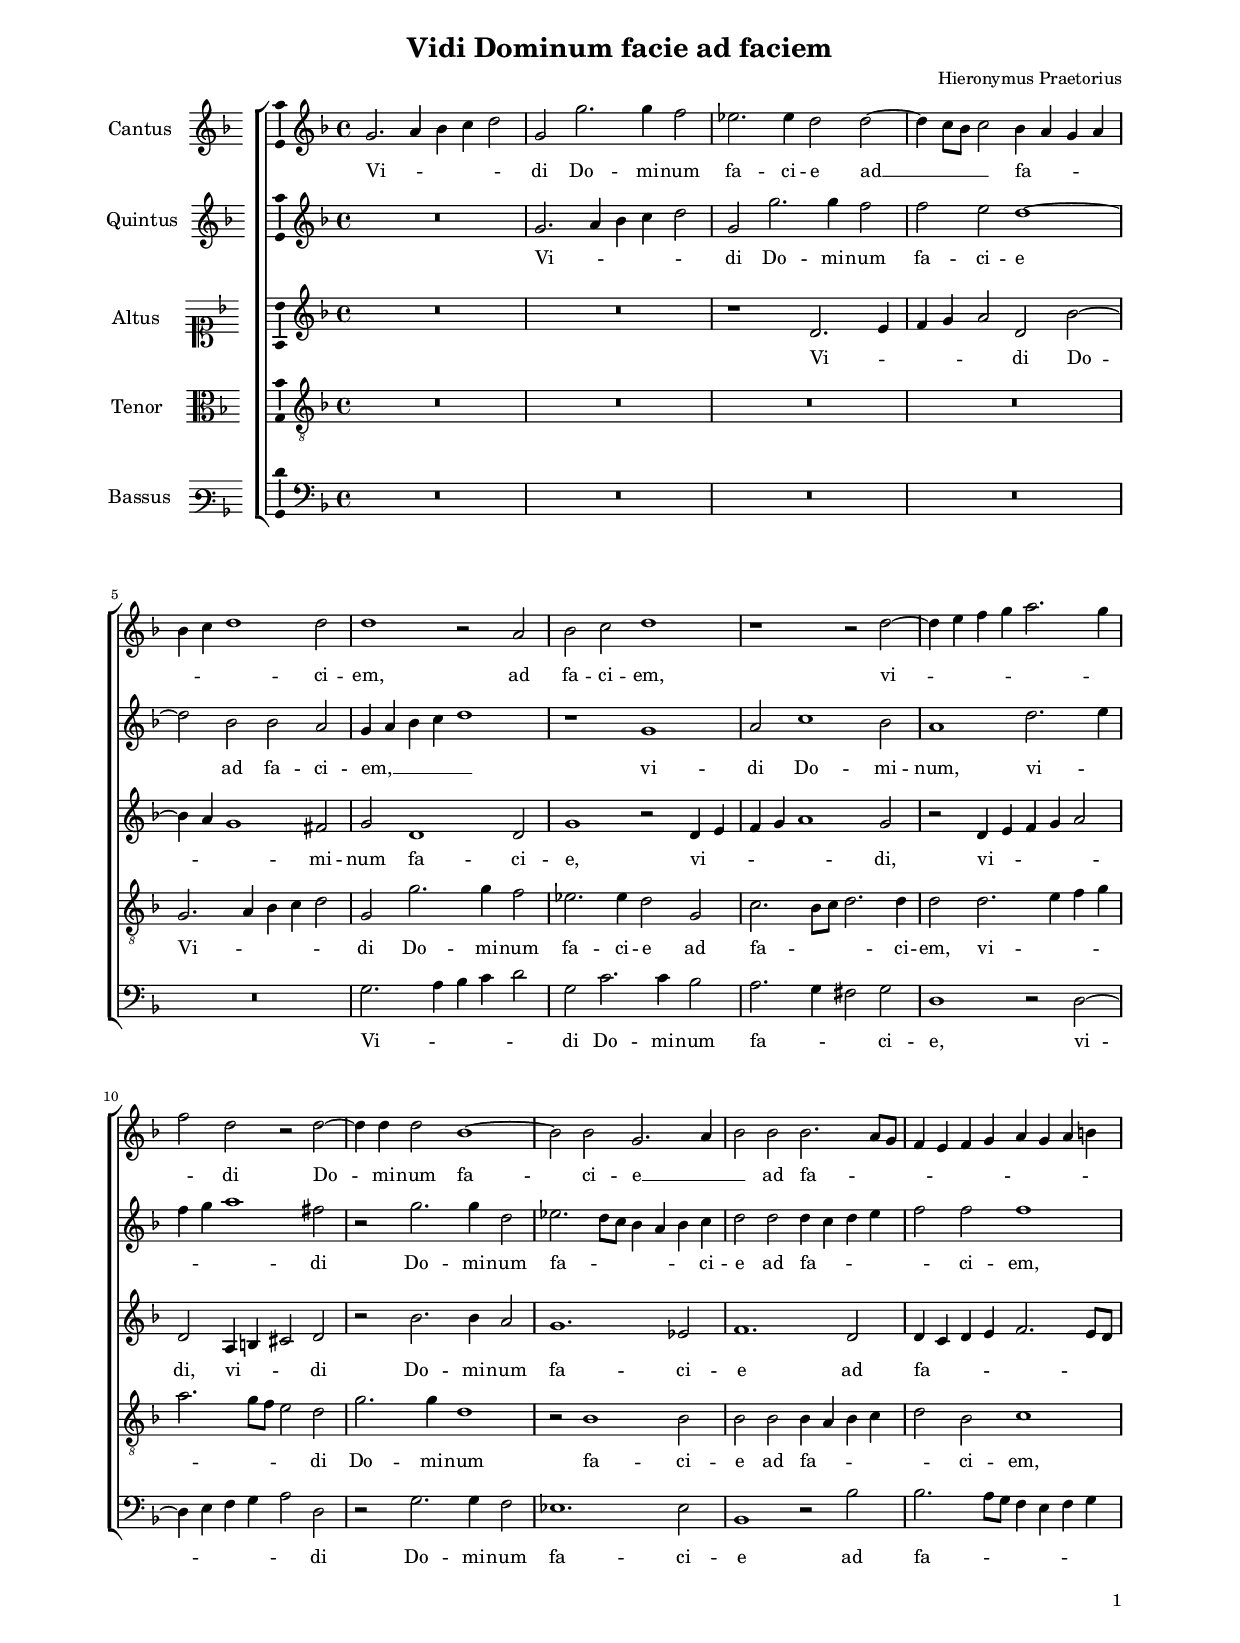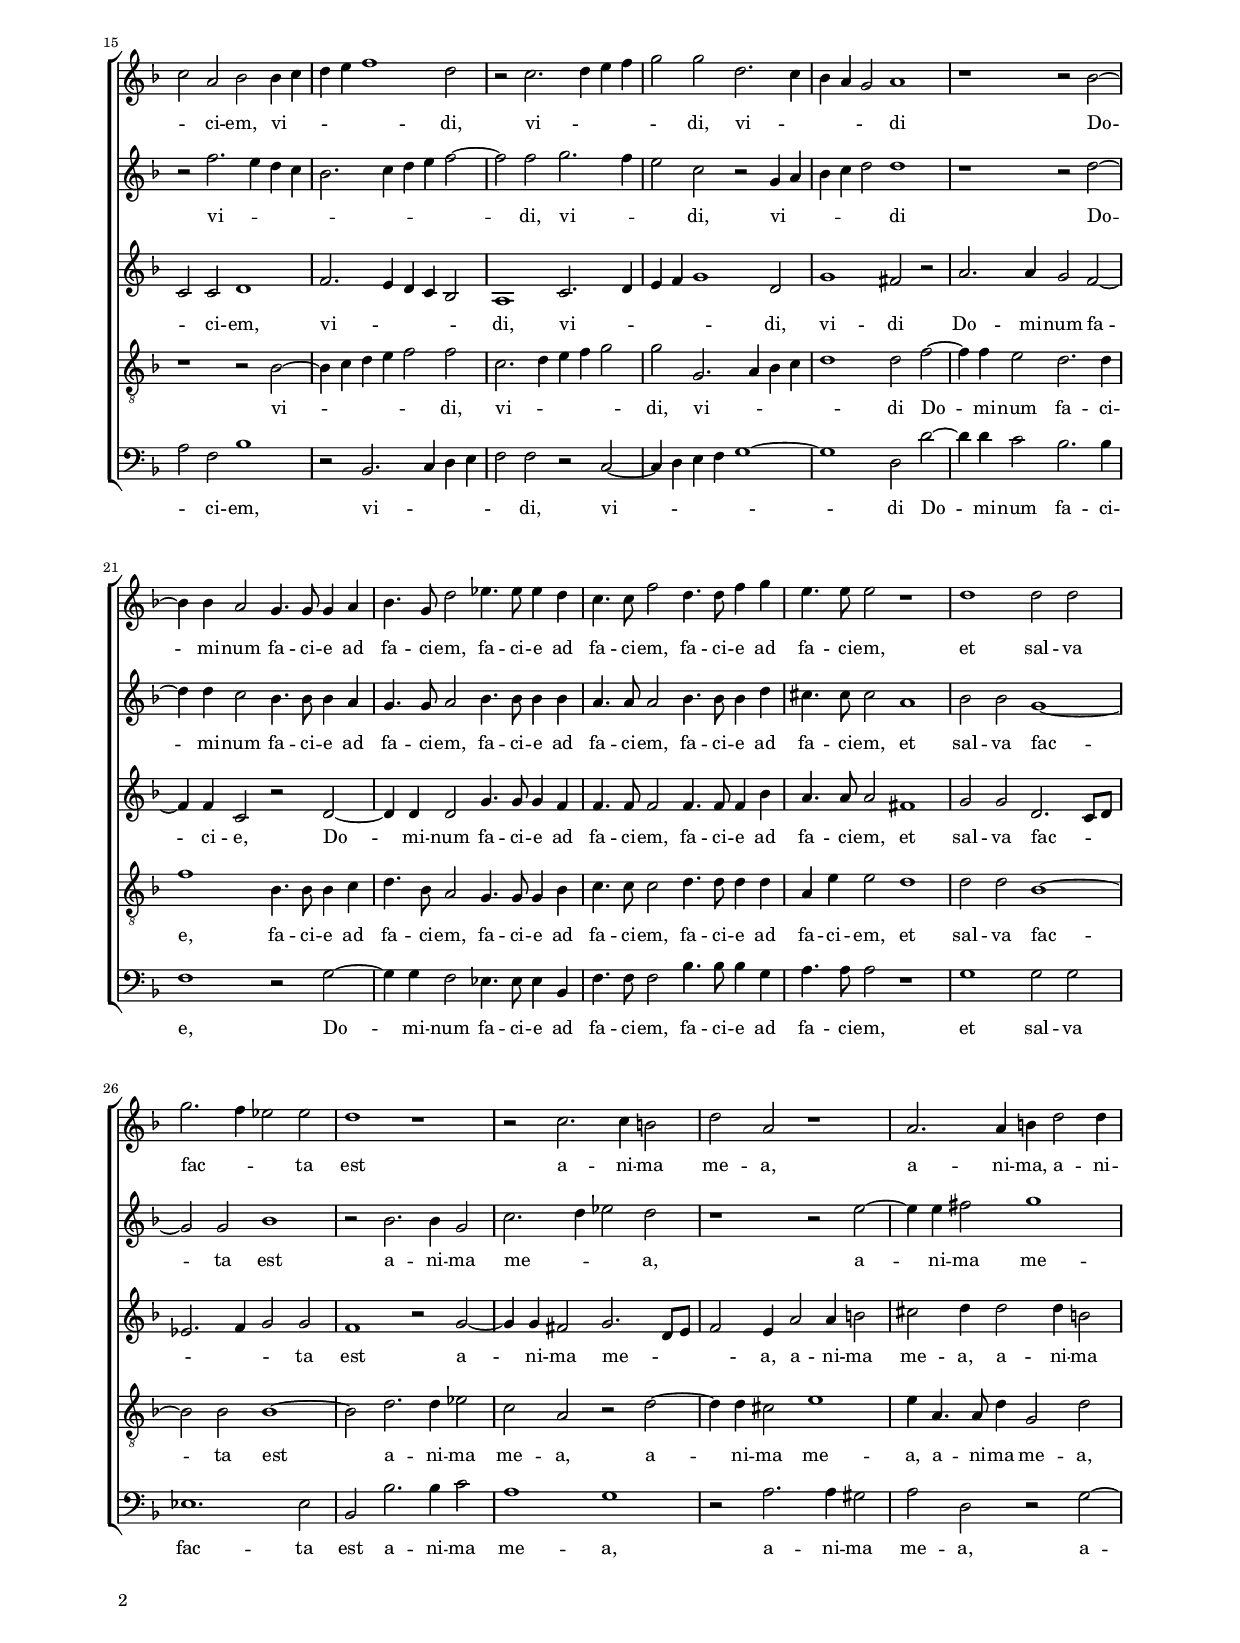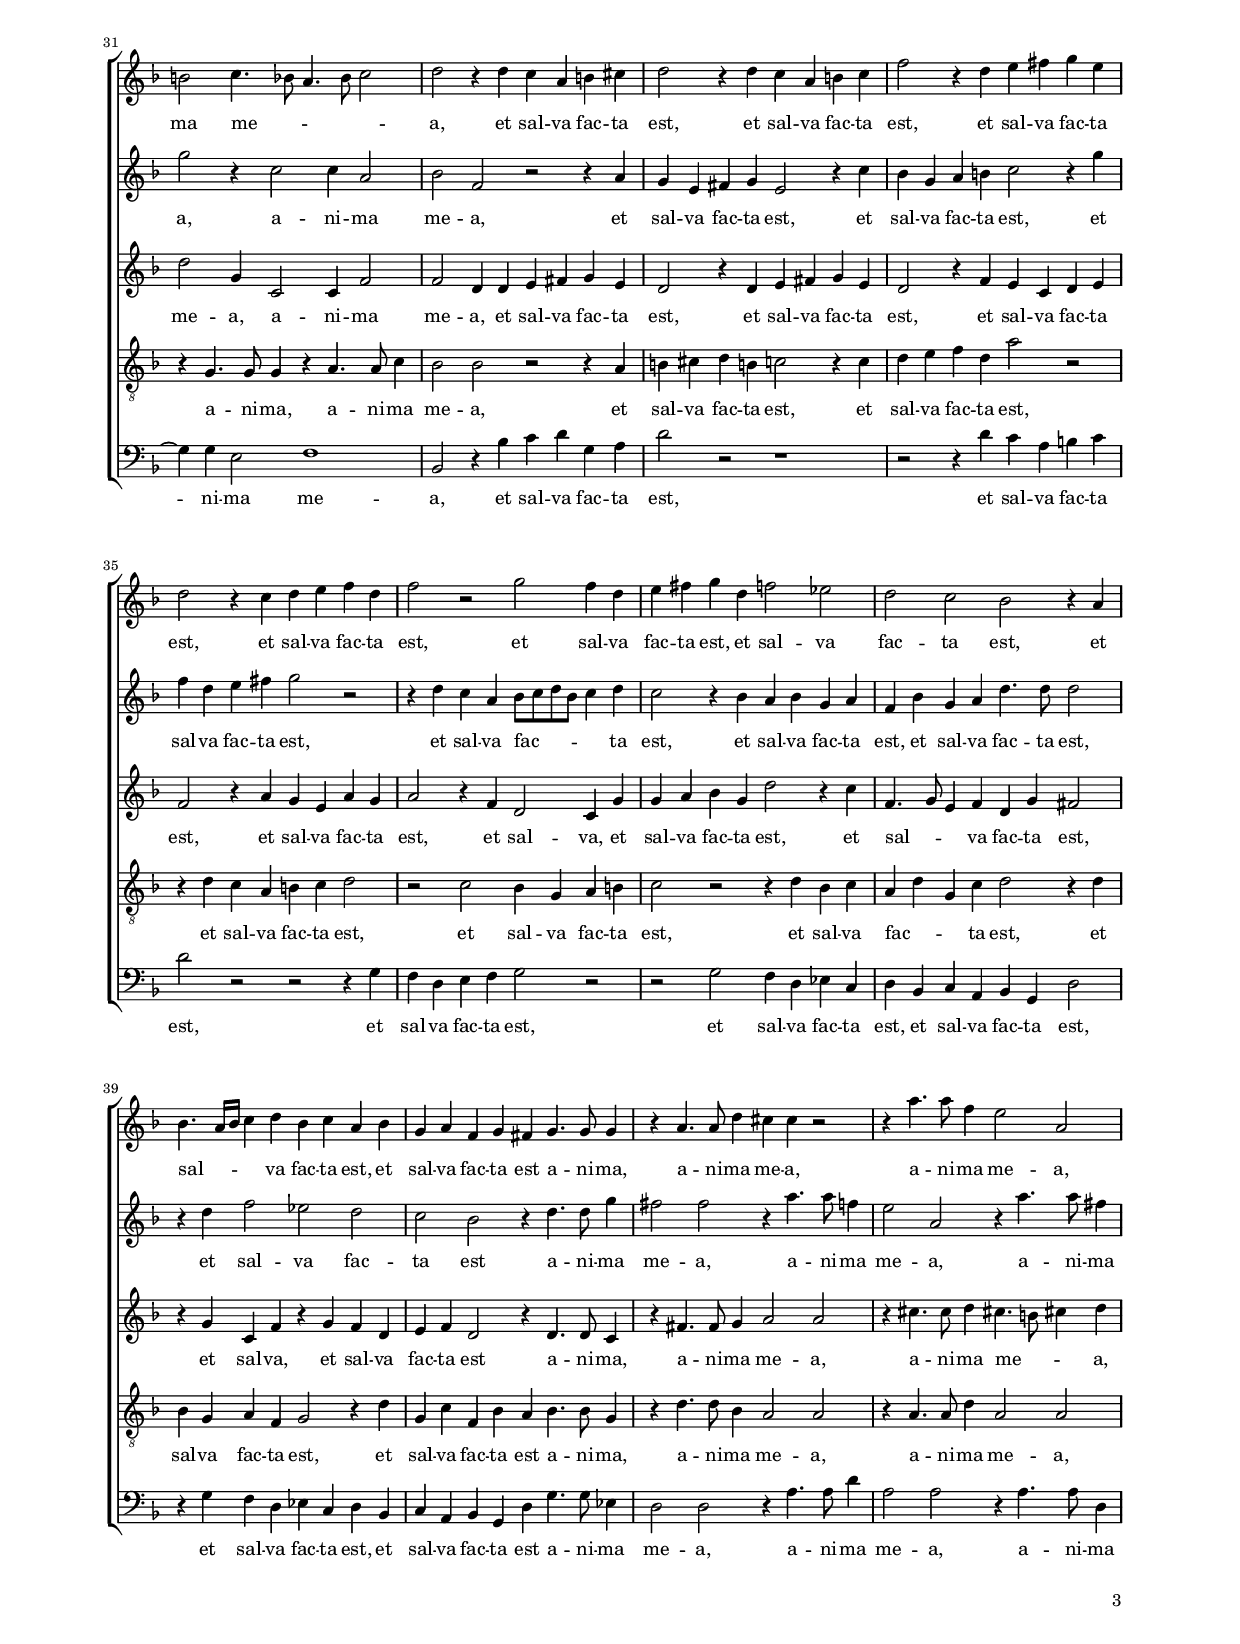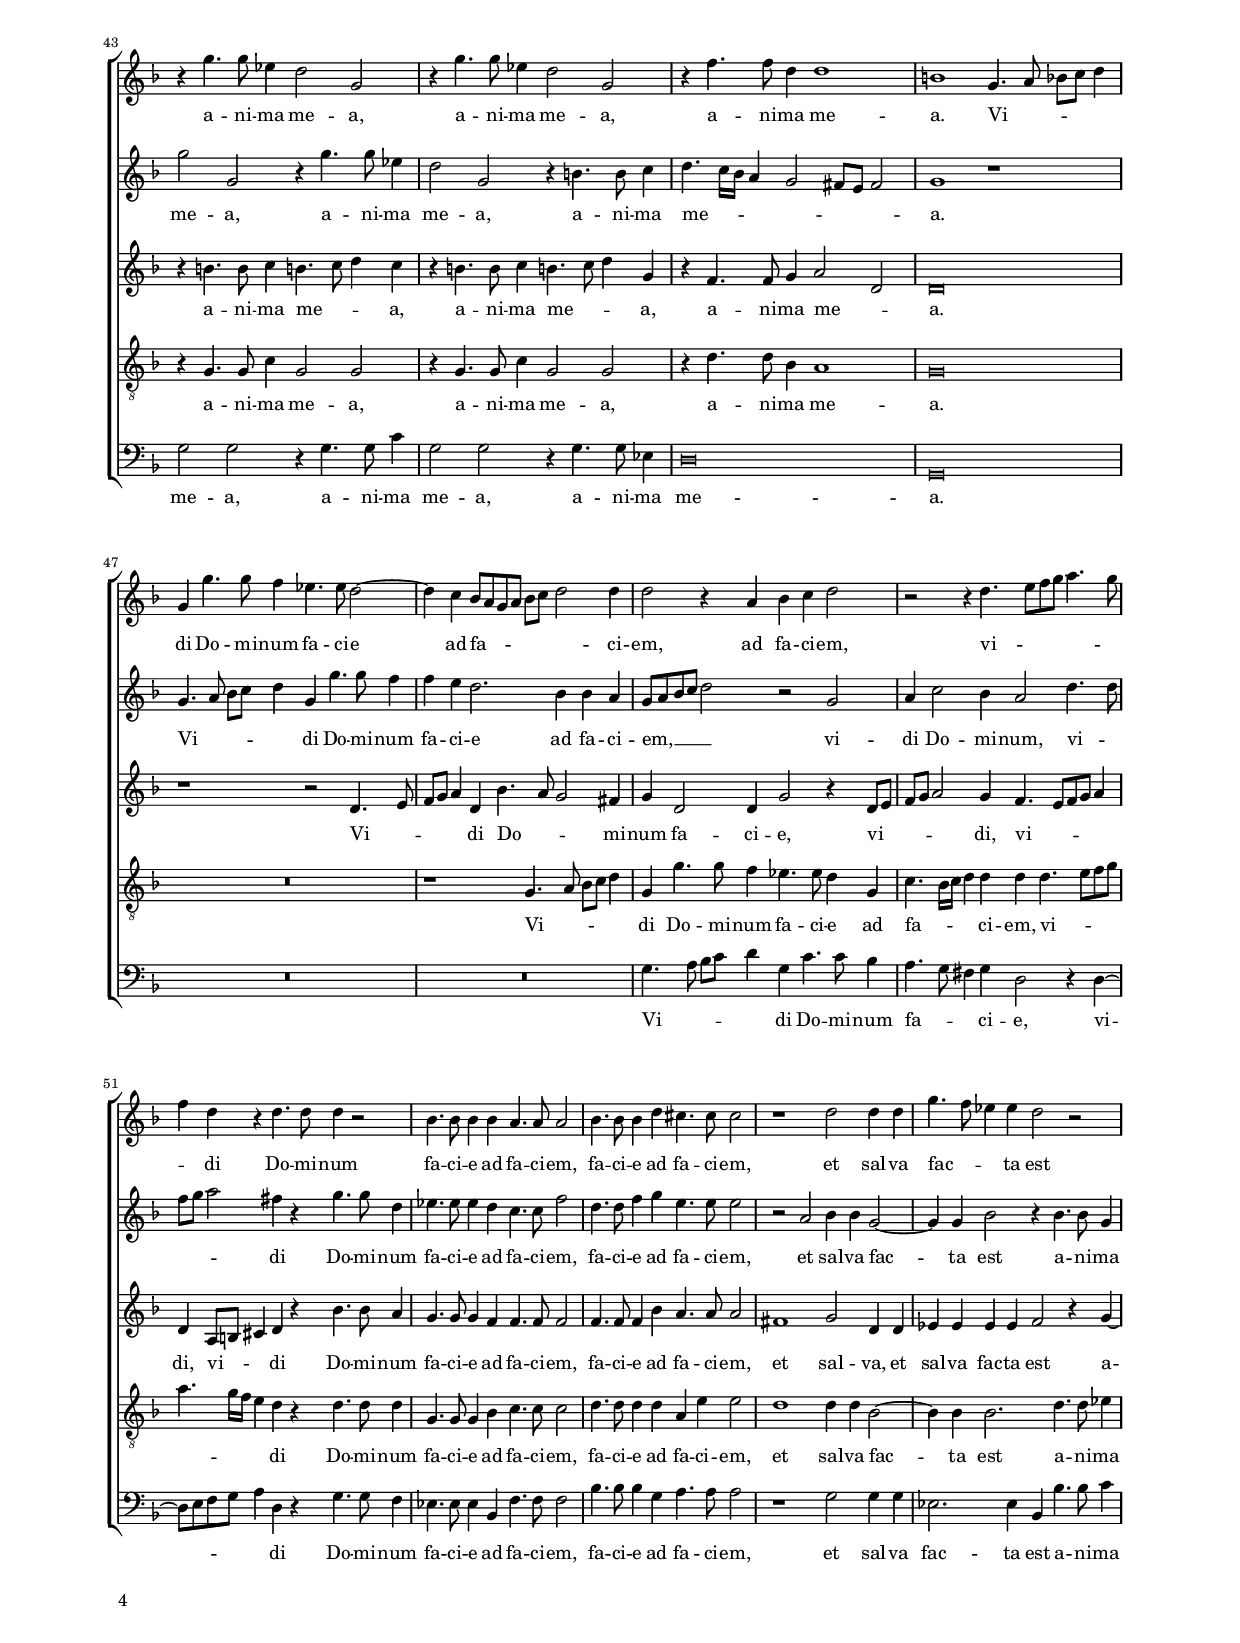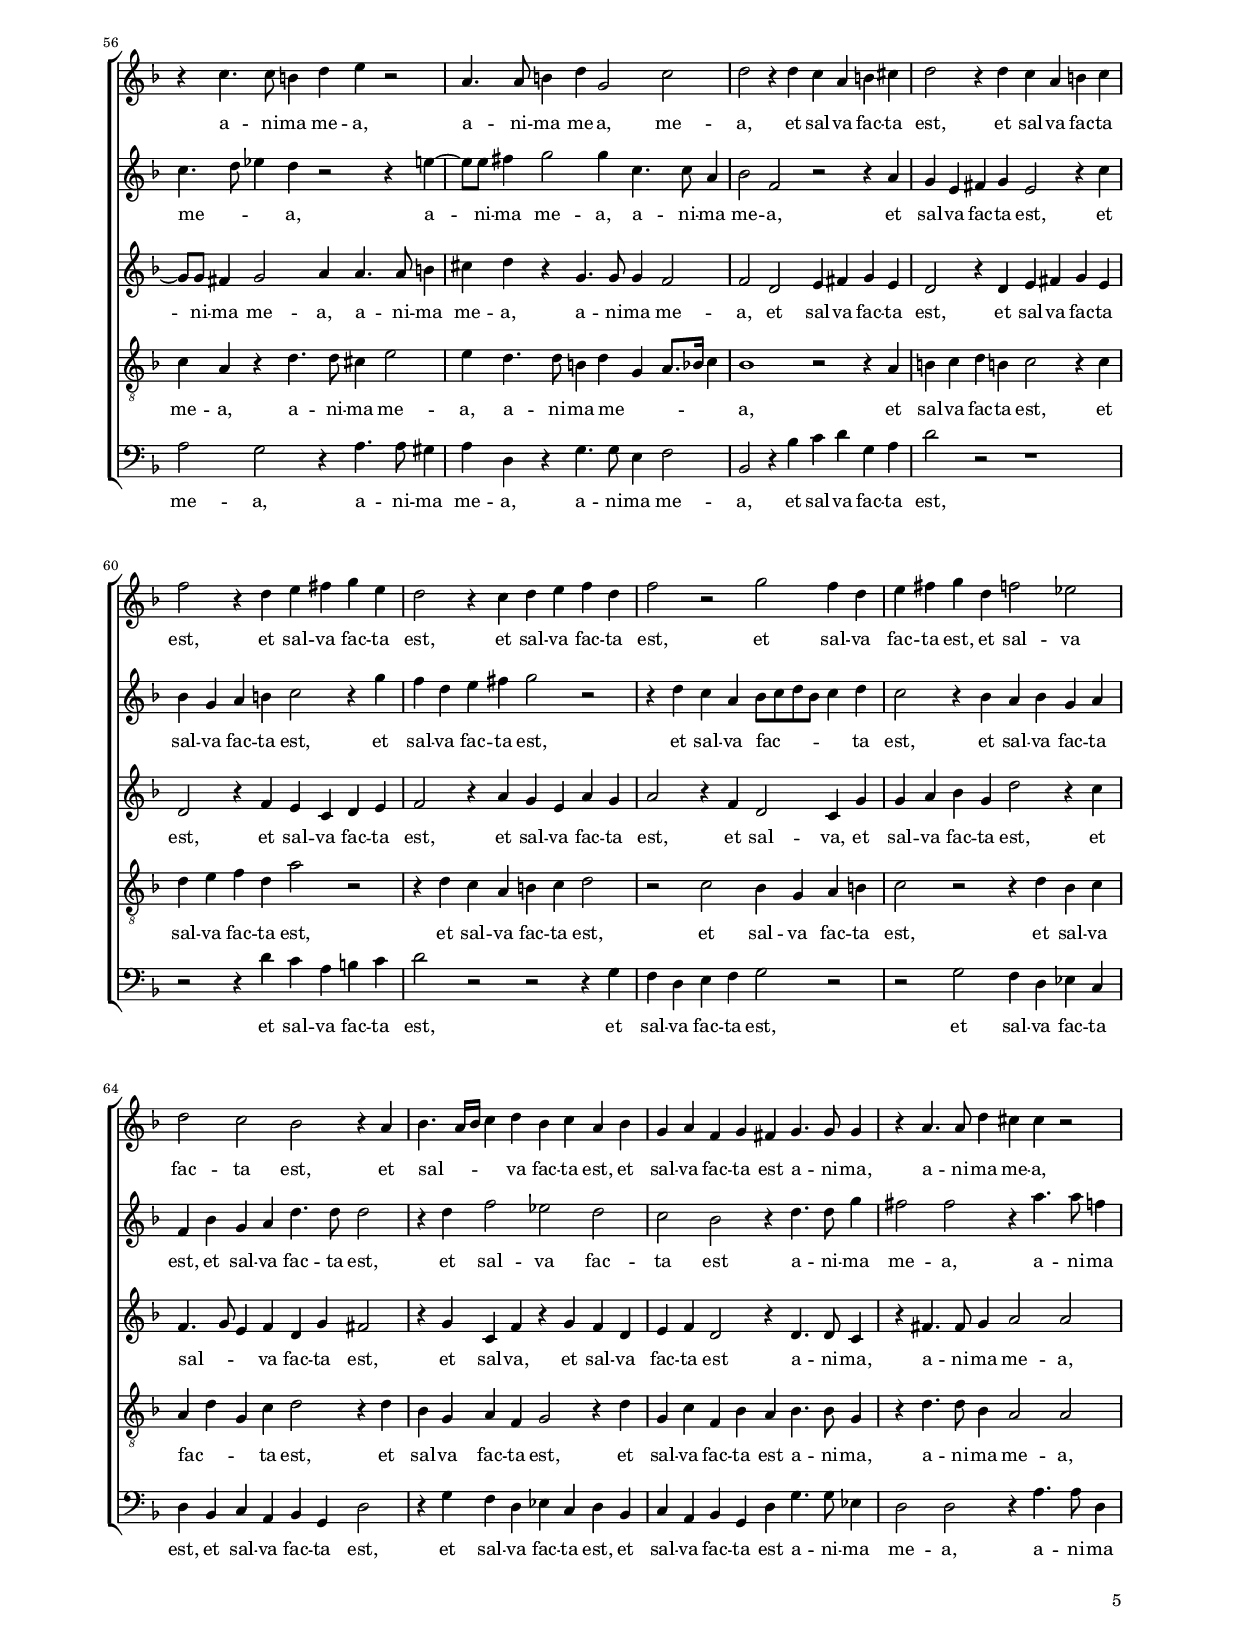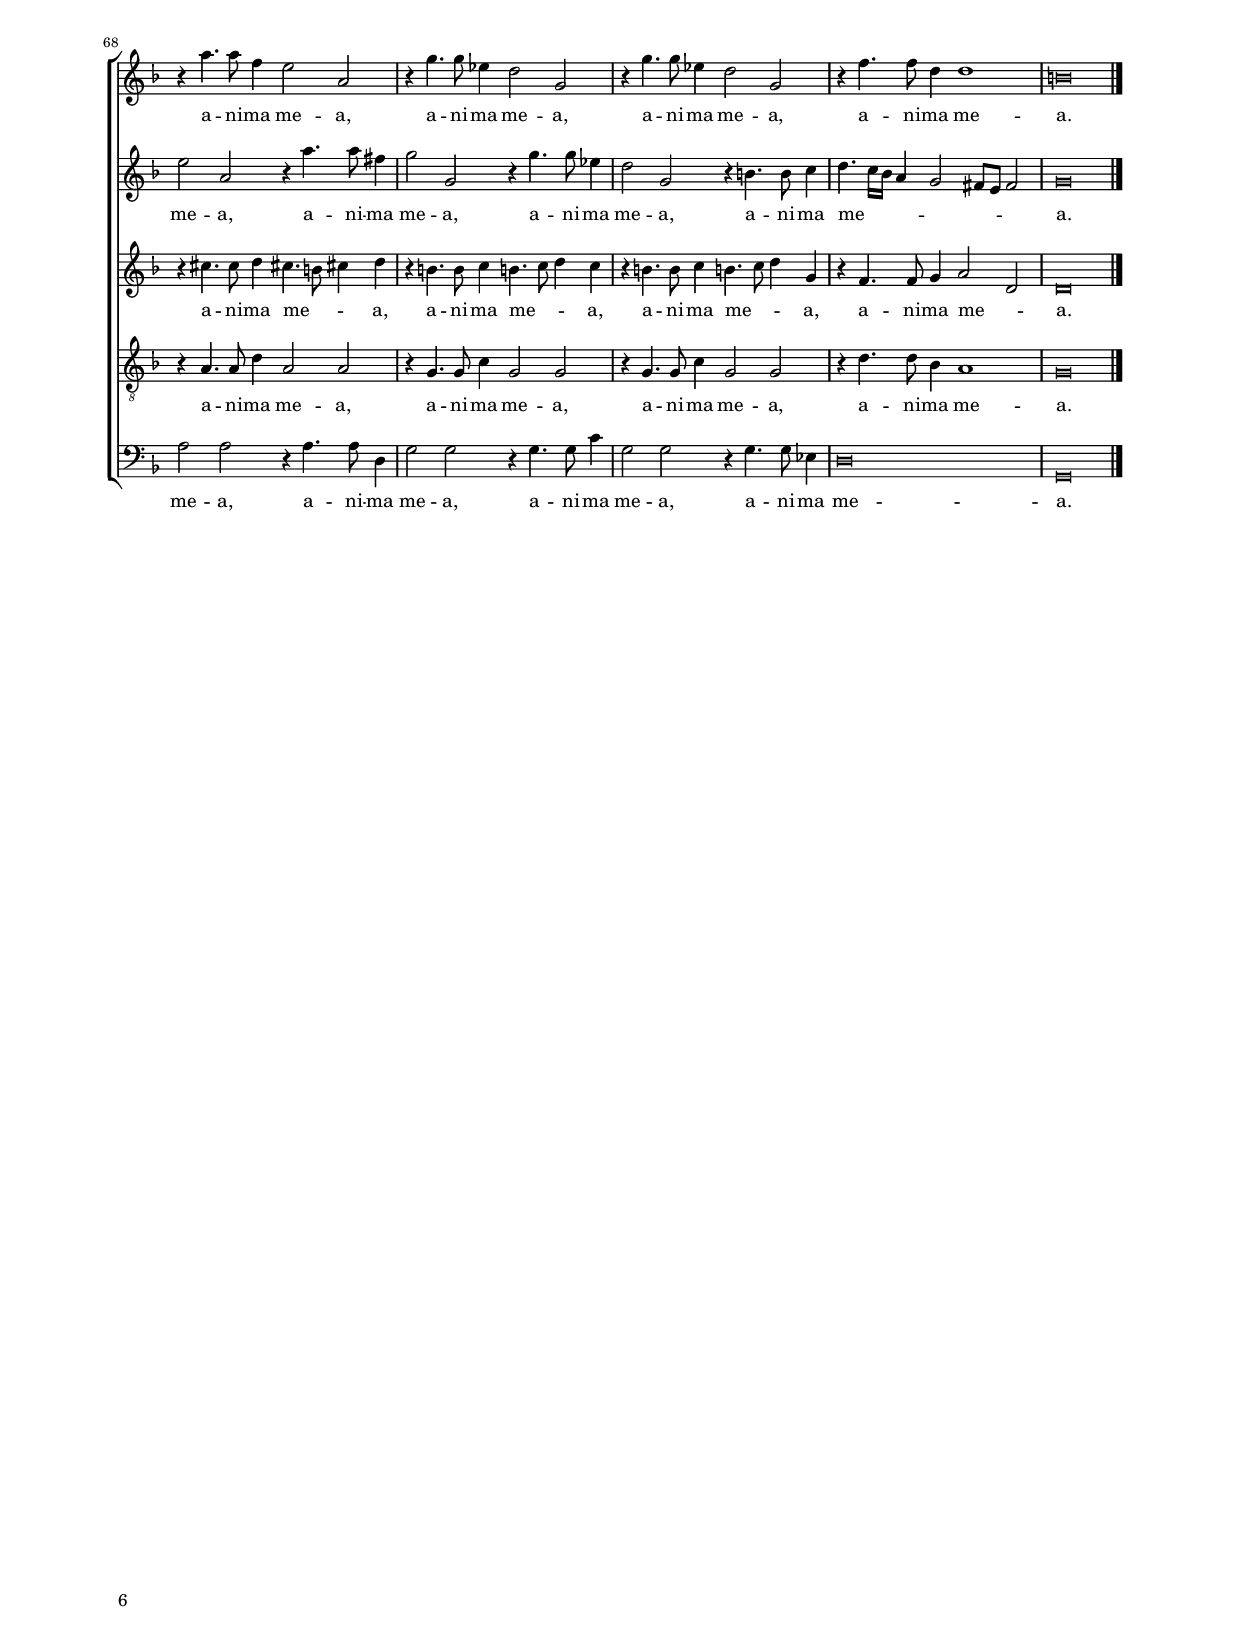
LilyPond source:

\header
{
  title="Vidi Dominum facie ad faciem"
  composer="Hieronymus Praetorius"
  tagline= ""
}

\version "2.24.2"
\language deutsch
#(set-global-staff-size 15)
% #(set-default-paper-size "letter")
#(ly:set-option 'point-and-click #f)


\paper
	{
	top-margin = 1.8 \cm
	bottom-margin = 1.2 \cm
	left-margin = 2 \cm
	right-margin = 2 \cm
	ragged-bottom = ##f
	ragged-last-bottom = ##t
	print-page-number = ##f
	system-system-spacing = #'((basic-distance . 17) (minimum-distance . 14) (padding . 7) (strechability . 150))
	oddFooterMarkup=\markup   \fill-line { "" \fromproperty #'page:page-number-string }
	evenFooterMarkup=\markup  \fill-line { \fromproperty #'page:page-number-string "" }
	last-bottom-spacing = #'((basic-distance . 12) (minimum-distance . 7) (padding . 4))
%	page-count = 4
%	min-systems-per-page = 3
	markup-system-spacing.basic-distance = #12
%	print-all-headers = ##t
	}

	
global = {
	\key f \major
	\override Score.SpacingSpanner.common-shortest-duration = #(ly:make-moment 3 16)
	\time 4/4 \set Score.measureLength = #(ly:make-moment 2/1)
	\set Score.tempoHideNote = ##t
	\tempo 2 = 85
	\skip 1*2*72 \bar "|."
	}

	ficta = { \once \set suggestAccidentals = ##t }

	forget = #(define-music-function (music) (ly:music?) #{
		\accidentalStyle forget
		$music
		\accidentalStyle default
		#})

   

incipitcantus = \markup { \score {
	{
	\set Staff.instrumentName = \markup { \fontsize #1 "Cantus" }
	\key f \major
	\clef violin
	s4 \bar ""
	}
	\layout  {
	raggedright = ##t
	indent = 1.6 \cm
	line-width = 2.5\cm
	\context { \Staff \remove Time_signature_engraver }
	\override Staff.Clef.Y-extent = #'(0 . 0)
	}} \hspace #1 }
	  
	  
incipitquintus = \markup { \score {
	{
	\set Staff.instrumentName = \markup { \fontsize #1 "Quintus" }
	\key f \major
	\clef violin
	s4 \bar ""
	}
	\layout  {
	raggedright = ##t
	indent = 1.6 \cm
	line-width = 2.5\cm
	\context { \Staff \remove Time_signature_engraver }
	\override Staff.Clef.Y-extent = #'(0 . 0)
	}} \hspace #1 }

	  
incipitaltus = \markup { \score {
	{
	\set Staff.instrumentName = \markup { \fontsize #1 "Altus" }
	\key f \major
	\clef soprano
	s4 \bar ""
	}
	\layout  {
	raggedright = ##t
	indent = 1.6 \cm
	line-width = 2.5\cm
	\context { \Staff \remove Time_signature_engraver }
	\override Staff.Clef.Y-extent = #'(0 . 0)
	}} \hspace #1 }


incipittenor = \markup { \score {
	{
	\set Staff.instrumentName = \markup { \fontsize #1 "Tenor" }
	\key f \major
	\clef alto
	s4 \bar ""
	}
	\layout  {
	raggedright = ##t
	indent = 1.6 \cm
	line-width = 2.5\cm
	\context { \Staff \remove Time_signature_engraver }
	\override Staff.Clef.Y-extent = #'(0 . 0)
	}} \hspace #1 }
	  
	  
incipitbassus = \markup { \score {
	{
	\set Staff.instrumentName = \markup { \fontsize #1 "Bassus" }
	\key f \major
	\clef varbaritone
	s4 \bar ""
	}
	\layout  {
	raggedright = ##t
	indent = 1.6 \cm
	line-width = 2.5\cm
	\context { \Staff \remove Time_signature_engraver }
	\override Staff.Clef.Y-extent = #'(0 . 0)
	}} \hspace #1 }


cantus =  \relative c''
	{
	g2. a4 b4 c d2
	g,2 g'2. g4 f2
	es2. es4 d2 d~
	d4 c8 b c2 b4 a g a
%5
	b4 c d1 d2 |
	d1 r2 a
	b2 c d1
	r1 r2 d~
	d4 e f g a2. g4
%10
	f2 d r d~ | 
	d4 d d2 b1~
	b2 b g2. a4
	b2 b b2. a8 g
	f4 e f g a g a h
%15
	c2 a b b4 c |
	d4 e f1 d2
	r2 c2. d4 e f
	g2 g d2. c4
	b4 a g2 a1
%20
	r1 r2 b~ |
	b4 b a2 g4. g8 g4 a
	b4. g8 d'2 es4. es8 es4 d
	c4. c8 f2 d4. d8 f4 g
	e4. e8 e2 r1
%25
	d1 d2 d | \break
	g2. f4 es2 es
	d1 r
	r2 c2. c4 h2
	d2 a r1
%30
	a2. a4 h4 d2 d4 | 
	h2 c4. b8 a4. b8 c2
	d2 r4 d c4 a h cis
	d2 r4 d c4 a h c
	f2 r4 d e4 fis g e
%35
	d2 r4 c d4 e f d |
	f2 r g f4 d
	e4 fis g d f2 es
	d2 c b r4 a
	b4. a16 b c4 d b4 c a b
%40
	g4 a f g fis4 g4. g8 g4 |
	r4 a4. a8 d4 cis4 cis r2
	r4 a'4. a8 f4 e2 a, 
	r4 g'4. g8 es4 d2 g,
	r4 g'4. g8 es4 d2 g,
%45
	r4 f'4. f8 d4 d1 |
	h1 g4. a8 b[ c] d4
	g,4 g'4. g8 f4 es4. es8 d2~
	d4 c b8 a g a b8 c d2 d4
	d2 r4 a b4 c d2
%50
	r2 r4 d4. e8 f g a4. g8 |
	f4 d r d4. d8 d4 r2
	b4. b8 b4 b a4. a8 a2
	b4. b8 b4 d cis4. cis8 cis2
	r1 d2 d4 d
%55
	g4. f8 es4 es d2 r |
	r4 c4. c8 h4 d4 e r2
	a,4. a8 h4 d g,2 c
	d2 r4 d c4 a h cis
	d2 r4 d c a h c
%60
	f2 r4 d e4 fis g e |
	d2 r4 c d4 e f d
	f2 r g2 f4 d
	e4 fis g d f2 es
	d2 c b r4 a
%65
	b4. a16 b c4 d b4 c a b |
	g4 a f g fis4 g4. g8 g4
	r4 a4. a8 d4 cis4 cis r2
	r4 a'4. a8 f4 e2 a,
	r4 g'4. g8 es4 d2 g,
%70
	r4 g'4. g8 es4 d2 g, |
	r4 f'4. f8 d4 d1
	h\breve |
	}


quintus =  \relative c''
	{
	R\breve
	g2. a4 b c d2
	g,2 g'2. g4 f2
	f2 e d1~
%5
	d2 b b a |
	g4 a b c d1
	r1 g,
	a2 c1 b2
	a1 d2. e4
%10
	f4 g a1 fis2 |
	r2 g2. g4 d2
	es2. d8 c b4 a b c
	d2 d d4 c d e
	f2 f f1
%15
	r2 f2. e4 d c |
	b2. c4 d e f2~
	f2 f g2. f4
	e2 c r2 g4 a
	b4 c d2 d1
%20
	r1 r2 d~ |
	d4 d c2 b4. b8 b4 a
	g4. g8 a2 b4. b8 b4 b
	a4. a8 a2 b4. b8 b4 d
	cis4. cis8 cis2 a1
%25
	b2 b g1~ |
	g2 g b1
	r2 b2. b4 g2
	c2. d4 es2 d
	r1 r2 e~
%30
	e4 e fis2 g1 |
	g2 r4 c,2 c4 a2
	b2 f r2 r4 a
	g4 e fis g e2 r4 c'
	b4 g a h c2 r4 g'
%35
	f4 d e fis g2 r |
	r4 d c a b8 c d b c4 d
	c2 r4 b a4 b g a
	f4 b g a d4. d8 d2
	r4 d f2 es d
%40
	c2 b r4 d4. d8 g4 |
	fis2 fis r4 a4. a8 f4
	e2 a, r4 a'4. a8 fis4
	g2 g, r4 g'4. g8 es4
	d2 g, r4 h4. h8 c4
%45
	d4. c16 b a4 g2 fis8 e fis2 |
	g1 r
	g4. a8 b c d4 g,4 g'4. g8 f4
	f4 e d2. b4 b a
	g8 a b c d2 r g,
%50
	a4 c2 b4 a2 d4. d8 |
	f8 g a2 fis4 r4 g4. g8 d4
	es4. es8 es4 d c4. c8 f2
	d4. d8 f4 g e4. e8 e2
	r2 a, b4 b g2~
%55
	g4 g b2 r4 b4. b8 g4 |
	c4. d8 es4 d r2 r4 e~	
	e8 e fis4 g2 g4 c,4. c8 a4
	b2 f r r4 a
	g4 e fis g e2 r4 c'
%60
	b4 g a h c2 r4 g' |
	f4 d e fis g2 r
	r4 d c a b8 c d b c4 d
	c2 r4 b a4 b g a
	f4 b g a d4. d8 d2
%65
	r4 d f2 es d |
	c2 b r4 d4. d8 g4
	fis2 fis r4 a4. a8 f4
	e2 a, r4 a'4. a8 fis4
	g2 g, r4 g'4. g8 es4
%70
	d2 g, r4 h4. h8 c4 |
	d4. c16 b a4 g2 fis8 e fis2
	g\breve |
	}


altus =  \relative c'
	{
	R\breve
	R\breve
	r1 d2. e4
	f4 g a2 d,2 b'2~
%5
	b4 a4 g1 fis2 |
	g2 d1 d2
	g1 r2 d4 e
	f4 g a1 g2
	r2 d4 e f4 g a2
%10
	d,2 a4 h cis2 d |
	r2 b'2. b4 a2
	g1. es2
	f1. d2
	d4 c d e f2. e8 d
%15
	c2 c d1 |
	f2. e4 d4 c b2
	a1 c2. d4
	e4 f g1 d2
	g1 fis2 r
%20
	a2. a4 g2 f~ |
	f4 f4 c2 r2 d~ 
	d4 d4 d2 g4. g8 g4 f 
	f4. f8 f2 f4. f8 f4 b
	a4. a8 a2 fis1
%25
	g2 g d2. c8 d |
	es2. f4 g2 g
	f1 r2 g~ 
	g4 g4 fis2 g2. d8 e
	f2 e4 a2 a4 h2
%30
	cis2 d4 d2 d4 h2 |
	d2 g,4 c,2 c4 f2 
	f2 d4 d e4 fis g e
	d2 r4 d e4 fis g e
	d2 r4 f e4 c d e
%35
	f2 r4 a g4 e a g |
	a2 r4 f d2 c4 g' 
	g4 a b g d'2 r4 c
	f,4. g8 e4 f d4 g fis2
	r4 g c, f r4 g f d
%40
	e4 f d2 r4 d4. d8 c4 |
	r4 fis4. fis8 g4 a2 a
	r4 cis4. cis8 d4 cis!4. h8 cis!4 d
	r4 h4. h8 c4 h!4. c8 d4 c 
	r4 h4. h8 c4 h!4. c8 d4 g,
%45
	r4 f4. f8 g4 a2 d, |
	d\breve
	r1 r2 d4. e8
	f8 g a4 d, b'4. a8 g2 fis4
	g4 d2 d4 g2 r4 d8 e
%50
	f8 g a2 g4 f4. e8 f g a4 |
	d,4 a8 h cis4 d r4 b'4. b8 a4
	g4. g8 g4 f f4. f8 f2
	f4. f8 f4 b a4. a8 a2
	fis1 g2 d4 d
%55
	es4 es es es f2 r4 g~ |
	g8 g8 fis4 g2 a4 a4. a8 h4 
	cis4 d r g,4. g8 g4 f2
	f2 d e4 fis g e 
	d2 r4 d e4 fis g e
%60
	d2 r4 f e4 c d e |
	f2 r4 a g4 e a g
	a2 r4 f d2 c4 g'
	g4 a b g d'2 r4 c
	f,4. g8 e4 f d4 g fis2
%65
	r4 g c, f r4 g f d |
	e4 f d2 r4 d4. d8 c4 
	r4 fis4. fis8 g4 a2 a
	r4 cis4. cis8 d4 cis!4. h8 cis!4 d
	r4 h4. h8 c4 h!4. c8 d4 c
%70
	r4 h4. h8 c4 h!4. c8 d4 g, |
	r4 f4. f8 g4 a2 d,
	d\breve |
	}


tenor  =  \relative c'
	{
	R\breve
	R\breve
	R\breve
	R\breve
%5
	g2. a4 b c d2 |
	g,2 g'2. g4 f2
	es2. es4 d2 g,
	c2. b8 c d2. d4
	d2 d2. e4 f g
%10
	a2. g8 f e2 d |
	g2. g4 d1
	r2 b1 b2
	b2 b b4 a b c
	d2 b c1
%15
	r1 r2 b~ |
	b4 c d e f2 f
	c2. d4 e f g2
	g2 g,2. a4 b c
	d1 d2 f~
%20
	f4 f e2 d2. d4 |
	f1 b,4. b8 b4 c
	d4. b8 a2 g4. g8 g4 b
	c4. c8 c2 d4. d8 d4 d
	a4 e' e2 d1
%25
	d2 d b1~ |
	b2 b b1~
	b2 d2. d4 es2
	c2 a r d~
	d4 d cis2 e1
%30
	e4 a,4. a8 d4 g,2 d' |
	r4 g,4. g8 g4 r4 a4. a8 c4
	b2 b r r4 a
	h4 cis d h! c2 r4 c
	d4 e f d a'2 r
%35
	r4 d, c a h4 c d2 |
	r2 c b4 g a h
	c2 r r4 d b c
	a4 d g, c d2 r4 d
	b4 g a f g2 r4 d'
%40
	g,4 c f, b a4 b4. b8 g4 |
	r4 d'4. d8 b4 a2 a
	r4 a4. a8 d4 a2 a
	r4 g4. g8 c4 g2 g
	r4 g4. g8 c4 g2 g
%45
	r4 d'4. d8 b4 a1 |
	g\breve
	R\breve
	r1 g4. a8 b[ c] d4
	g,4 g'4. g8 f4 es4. es8 d4 g,
%50
	c4. b16 c d4 d d4 d4. e8 f g |
	a4. g16 f e4 d r4 d4. d8 d4
	g,4. g8 g4 b c4. c8 c2
	d4. d8 d4 d a4 e' e2
	d1 d4 d b2~
%55
	b4 b b2. d4. d8 es4 |
	c4 a r d4. d8 cis4 e2
	e4 d4. d8 h4 d4 g, a8. b16 c4
	b1 r2 r4 a
	h4 c d h! c2 r4 c
%60
	d4 e f d a'2 r |
	r4 d, c a h4 c d2
	r2 c b4 g a h
	c2 r r4 d b c
	a4 d g, c d2 r4 d
%65
	b4 g a f g2 r4 d' |
	g,4 c f, b a4 b4. b8 g4
	r4 d'4. d8 b4 a2 a
	r4 a4. a8 d4 a2 a
	r4 g4. g8 c4 g2 g
%70
	r4 g4. g8 c4 g2 g |
	r4 d'4. d8 b4 a1
	g\breve |
	}


bassus  =  \relative c
	{
	R\breve
	R\breve
	R\breve
	R\breve
%5
	R\breve |
	g'2. a4 b c d2
	g,2 c2. c4 b2
	a2. g4 fis2 g
	d1 r2 d~
%10
	d4 e f g a2 d, |
	r2 g2. g4 f2
	es1. es2
	b1 r2 b'
	b2. a8 g f4 e f g
%15
	a2 f b1 |
	r2 b,2. c4 d e
	f2 f r c~
	c4 d e f g1~
	g1 d2 d'~
%20
	d4 d c2 b2. b4 |
	f1 r2 g~
	g4 g f2 es4. es8 es4 b
	f'4. f8 f2 b4. b8 b4 g
	a4. a8 a2 r1
%25
	g1 g2 g |
	es1. es2
	b2 b'2. b4 c2
	a1 g
	r2 a2. a4 gis2
%30
	a2 d, r g~ |
	g4 g e2 f1
	b,2 r4 b' c d g, a
	d2 r r1
	r2 r4 d c a h4 c
%35
	d2 r r r4 g, |
	f4 d e f g2 r
	r2 g f4 d es c
	d4 b c a b g d'2
	r4 g f d es4 c d b
%40
	c4 a b g d'4 g4. g8 es4 |
	d2 d r4 a'4. a8 d4
	a2 a r4 a4. a8 d,4
	g2 g r4 g4. g8 c4
	g2 g r4 g4. g8 es4
%45
	d\breve |
	g,\breve
	R\breve
	R\breve
	g'4. a8 b c d4 g,4 c4. c8 b4
%50
	a4. g8 fis4 g d2 r4 d~ |
	d8 e f g a4 d, r4 g4. g8 f4
	es4. es8 es4 b f'4. f8 f2
	b4. b8 b4 g a4. a8 a2
	r1 g2 g4 g
%55
	es2. es4 b4 b'4. b8 c4 |
	a2 g r4 a4. a8 gis4
	a4 d, r g4. g8 e4 f2
	b,2 r4 b' c d g, a
	d2 r r1
%60
	r2 r4 d c a h c |
	d2 r r2 r4 g,
	f4 d e f g2 r
	r2 g f4 d es c
	d4 b c a b g d'2
%65
	r4 g f d es4 c d b |
	c4 a b g d' g4. g8 es4
	d2 d r4 a'4. a8 d,4
	a'2 a r4 a4. a8 d,4
	g2 g r4 g4. g8 c4
%70
	g2 g r4 g4. g8 es4
	d\breve
	g,\breve |
	}


lyricscantus = \lyricmode {
	Vi -- _ _ _ _ di Do -- mi -- num fa -- ci -- e ad __ _ _ _ fa -- _ _ _ _ _ _ ci -- em,
	ad fa -- ci -- em,
	vi -- _ _ _ _ _ _ di Do -- mi -- num fa -- ci -- e __ _ _ ad fa -- _ _ _ _ _ _ _ _ _ _ _ ci -- em,
	vi -- _ _ _ _ di,
	vi -- _ _ _ _ di,
	vi -- _ _ _ _ di Do -- mi -- num fa -- ci -- e ad fa -- ci -- em,
	fa -- ci -- e ad fa -- ci -- em,
	fa -- ci -- e ad fa -- ci -- em,
	et sal -- va fac -- _ _ ta est a -- ni -- ma me -- a,
	a -- ni -- ma,
	a -- ni -- ma me -- _ _ _ _ a,
	et sal -- va fac -- ta est,
	et sal -- va fac -- ta est,
	et sal -- va fac -- ta est,
	et sal -- va fac -- ta est,
	et sal -- va fac -- ta est,
	et sal -- va fac -- ta est,
	et sal -- _ _ _ va fac -- ta est,
	et sal -- va fac -- ta est a -- ni -- ma,
	a -- ni -- ma me -- a,
	a -- ni -- ma me -- a,
	a -- ni -- ma me -- a,
	a -- ni -- ma me -- a,
	a -- ni -- ma me -- a.
	Vi -- _ _ _ _ di Do -- mi -- num fa -- ci -- e ad fa -- _ _ _ _ _ _ ci -- em,
	ad fa -- ci -- em,
	vi -- _ _ _ _ _ _ di Do -- mi -- num fa -- ci -- e ad fa -- ci -- em,
	fa -- ci -- e ad fa -- ci -- em,
	et sal -- va fac -- _ _ ta est a -- ni -- ma me -- a,
	a -- ni -- ma me -- a,
	me -- a,
	et sal -- va fac -- ta est,
	et sal -- va fac -- ta est,
	et sal -- va fac -- ta est,
	et sal -- va fac -- ta est,
	et sal -- va fac -- ta est,
	et sal -- va fac -- ta est,
	et sal -- _ _ _ va fac -- ta est,
	et sal -- va fac -- ta est a -- ni -- ma,
	a -- ni -- ma me -- a,
	a -- ni -- ma me -- a,
	a -- ni -- ma me -- a,
	a -- ni -- ma me -- a,
	a -- ni -- ma me -- a.
	}


lyricsquintus = \lyricmode {
	Vi -- _ _ _ _ di Do -- mi -- num fa -- ci -- e ad fa -- ci -- em, __ _ _ _ _
	vi -- di Do -- mi -- num,
	vi -- _ _ _ _ di Do -- mi -- num fa -- _ _ _ _ _ ci -- e ad fa -- _ _ _ _ ci -- em,
	vi -- _ _ _ _ _ _ _ _ di,
	vi -- _ _ di,
	vi -- _ _ _ _ di Do -- mi -- num fa -- ci -- e ad fa -- ci -- em,
	fa -- ci -- e ad fa -- ci -- em,
	fa -- ci -- e ad fa -- ci -- em,
	et sal -- va fac -- ta est a -- ni -- ma me -- _ _ a,
	a -- ni -- ma me -- a,
	a -- ni -- ma me -- a,
	et sal -- va fac -- ta est,
	et sal -- va fac -- ta est,
	et sal -- va fac -- ta est,
	et sal -- va fac -- _ _ _ _ ta est,
	et sal -- va fac -- ta est,
	et sal -- va fac -- ta est,
	et sal -- va fac -- ta est a -- ni -- ma me -- a,
	a -- ni -- ma me -- a,
	a -- ni -- ma me -- a,
	a -- ni -- ma me -- a,
	a -- ni -- ma me -- _ _ _ _ _ _ _ a.
	Vi -- _ _ _ _ di Do -- mi -- num fa -- ci -- e ad fa -- ci -- em, __ _ _ _ _
	vi -- di Do -- mi -- num,
	vi -- _ _ _ _ di Do -- mi -- num fa -- ci -- e ad fa -- ci -- em,
	fa -- ci -- e ad fa -- ci -- em,
	et sal -- va fac -- ta est a -- ni -- ma me -- _ _ a,
	a -- ni -- ma me -- a,
	a -- ni -- ma me -- a,
	et sal -- va fac -- ta est,
	et sal -- va fac -- ta est,
	et sal -- va fac -- ta est,
	et sal -- va fac -- _ _ _ _ ta est,
	et sal -- va fac -- ta est,
	et sal -- va fac -- ta est,
	et sal -- va fac -- ta est a -- ni -- ma me -- a,
	a -- ni -- ma me -- a,
	a -- ni -- ma me -- a,
	a -- ni -- ma me -- a,
	a -- ni -- ma me -- _ _ _ _ _ _ _ a.
	}


lyricsaltus = \lyricmode {
	Vi -- _ _ _ _ di Do -- _ _ mi -- num fa -- ci -- e,
	vi -- _ _ _ _ di,
	vi -- _ _ _ _ di,
	vi -- _ _ di Do -- mi -- num fa -- ci -- e ad fa -- _ _ _ _ _ _ _ ci -- em,
	vi -- _ _ _ _ di,
	vi -- _ _ _ _ di,
	vi -- di Do -- mi -- num fa -- ci -- e,
	Do -- mi -- num fa -- ci -- e ad fa -- ci -- em,
	fa -- ci -- e ad fa -- ci -- em,
	et sal -- va fac -- _ _ _ _ _ ta est a -- ni -- ma me -- _ _ _ a,
	a -- ni -- ma me -- a,
	a -- ni -- ma me -- a,
	a -- ni -- ma me -- a,
	et sal -- va fac -- ta est,
	et sal -- va fac -- ta est,
	et sal -- va fac -- ta est,
	et sal -- va fac -- ta est,
	et sal -- va,
	et sal -- va fac -- ta est,
	et sal -- _ _ va fac -- ta est,
	et sal -- va,
	et sal -- va fac -- ta est a -- ni -- ma,
	a -- ni -- ma me -- a,
	a -- ni -- ma me -- _ _ a,
	a -- ni -- ma me -- _ _ a,
	a -- ni -- ma me -- _ _ a,
	a -- ni -- ma me -- _ a.
	Vi -- _ _ _ _ di Do -- _ _ mi -- num fa -- ci -- e,
	vi -- _ _ _ _ di,
	vi -- _ _ _ _ di,
	vi -- _ _ di Do -- mi -- num fa -- ci -- e ad fa -- ci -- em,
	fa -- ci -- e ad fa -- ci -- em,
	et sal -- va,
	et sal -- va fac -- ta est a -- ni -- ma me -- a,
	a -- ni -- ma me -- a,
	a -- ni -- ma me -- a,
	et sal -- va fac -- ta est,
	et sal -- va fac -- ta est,
	et sal -- va fac -- ta est,
	et sal -- va fac -- ta est,
	et sal -- va,
	et sal -- va fac -- ta est,
	et sal -- _ _ va fac -- ta est,
	et sal -- va,
	et sal -- va fac -- ta est a -- ni -- ma,
	a -- ni -- ma me -- a,
	a -- ni -- ma me -- _ _ a,
	a -- ni -- ma me -- _ _ a,
	a -- ni -- ma me -- _ _ a,
	a -- ni -- ma me -- _ a.
	}


lyricstenor = \lyricmode {
	Vi -- _ _ _ _ di Do -- mi -- num fa -- ci -- e ad fa -- _ _ _ ci -- em,
	vi -- _ _ _ _ _ _ _ di Do -- mi -- num fa -- ci -- e ad fa -- _ _ _ _ ci -- em,
	vi -- _ _ _ _ di,
	vi -- _ _ _ _ di,
	vi -- _ _ _ _ di Do -- mi -- num fa -- ci -- e,
	fa -- ci -- e ad fa -- ci -- em,
	fa -- ci -- e ad fa -- ci -- em,
	fa -- ci -- e ad fa -- ci -- em,
	et sal -- va fac -- ta est a -- ni -- ma me -- a,
	a -- ni -- ma me -- a,
	a -- ni -- ma me -- a,
	a -- ni -- ma,
	a -- ni -- ma me -- a,
	et sal -- va fac -- ta est,
	et sal -- va fac -- ta est,
	et sal -- va fac -- ta est,
	et sal -- va fac -- ta est,
	et sal -- va fac -- _ _ ta est,
	et sal -- va fac -- ta est,
	et sal -- va fac -- ta est a -- ni -- ma,
	a -- ni -- ma me -- a,
	a -- ni -- ma me -- a,
	a -- ni -- ma me -- a,
	a -- ni -- ma me -- a,
	a -- ni -- ma me -- a.
	Vi -- _ _ _ _ di Do -- mi -- num fa -- ci -- e ad fa -- _ _ _ ci -- em,
	vi -- _ _ _ _ _ _ _ di Do -- mi -- num fa -- ci -- e ad fa -- ci -- em,
	fa -- ci -- e ad fa -- ci -- em,
	et sal -- va fac -- ta est a -- ni -- ma me -- a,
	a -- ni -- ma me -- a,
	a -- ni -- ma me -- _ _ _ _ a,
	et sal -- va fac -- ta est,
	et sal -- va fac -- ta est,
	et sal -- va fac -- ta est,
	et sal -- va fac -- ta est,
	et sal -- va fac -- _ _ ta est,
	et sal -- va fac -- ta est,
	et sal -- va fac -- ta est a -- ni -- ma,
	a -- ni -- ma me -- a,
	a -- ni -- ma me -- a,
	a -- ni -- ma me -- a,
	a -- ni -- ma me -- a,
	a -- ni -- ma me -- a.
	}


lyricsbassus = \lyricmode {
	Vi -- _ _ _ _ di Do -- mi -- num fa -- _ _ ci -- e,
	vi -- _ _ _ _ di Do -- mi -- num fa -- ci -- e ad fa -- _ _ _ _ _ _ _ ci -- em,
	vi -- _ _ _ _ di,
	vi -- _ _ _ _ di Do -- mi -- num fa -- ci -- e,
	Do -- mi -- num fa -- ci -- e ad fa -- ci -- em,
	fa -- ci -- e ad fa -- ci -- em,
	et sal -- va fac -- ta est a -- ni -- ma me -- a,
	a -- ni -- ma me -- a,
	a -- ni -- ma me -- a,
	et sal -- va fac -- ta est,
	et sal -- va fac -- ta est,
	et sal -- va fac -- ta est,
	et sal -- va fac -- ta est,
	et sal -- va fac -- ta est,
	et sal -- va fac -- ta est,
	et sal -- va fac -- ta est a -- ni -- ma me -- a,
	a -- ni -- ma me -- a,
	a -- ni -- ma me -- a,
	a -- ni -- ma me -- a,
	a -- ni -- ma me -- a.
	Vi -- _ _ _ _ di Do -- mi -- num fa -- _ _ ci -- e,
	vi -- _ _ _ _ di Do -- mi -- num fa -- ci -- e ad fa -- ci -- em,
	fa -- ci -- e ad fa -- ci -- em,
	et sal -- va fac -- ta est a -- ni -- ma me -- a,
	a -- ni -- ma me -- a,
	a -- ni -- ma me -- a,
	et sal -- va fac -- ta est,
	et sal -- va fac -- ta est,
	et sal -- va fac -- ta est,
	et sal -- va fac -- ta est,
	et sal -- va fac -- ta est,
	et sal -- va fac -- ta est,
	et sal -- va fac -- ta est a -- ni -- ma me -- a,
	a -- ni -- ma me -- a,
	a -- ni -- ma me -- a,
	a -- ni -- ma me -- a,
	a -- ni -- ma me -- a.
	}


\score
{  
	\transpose c c {
	\new ChoirStaff \with { \override StaffGrouper.staff-staff-spacing.basic-distance = #12 }
	<<

	\new Staff << \global
	\new Voice="v1" {
		\set Staff.instrumentName=\incipitcantus
%		\set Staff.instrumentName= "S"
		\set Staff.midiInstrument = "reed organ"
		\clef violin
		\cantus }
	\new Lyrics \lyricsto "v1" {\lyricscantus }
	>>


	\new Staff << \global
	\new Voice="v5" {
		\set Staff.instrumentName=\incipitquintus
%		\set Staff.instrumentName= "Q"
		\set Staff.midiInstrument = "reed organ"
		\clef violin
		\quintus}
	\new Lyrics \lyricsto "v5" {\lyricsquintus }
	>>


	\new Staff << \global
	\new Voice="v2" {
		\set Staff.instrumentName=\incipitaltus
%		\set Staff.instrumentName= "A"
		\set Staff.midiInstrument = "reed organ"
	\clef violin % "G_8"
		\altus}
	\new Lyrics \lyricsto "v2" {\lyricsaltus }
	>>


	\new Staff << \global
	\new Voice="v3" {
		\set Staff.instrumentName=\incipittenor
%		\set Staff.instrumentName= "T"
		\set Staff.midiInstrument = "reed organ"
		\clef "G_8"
		\tenor }
	\new Lyrics \lyricsto "v3" {\lyricstenor }
	>>


	\new Staff << \global
	\new Voice="v4" {
		\set Staff.instrumentName=\incipitbassus
%		\set Staff.instrumentName= "B"
		\set Staff.midiInstrument = "reed organ"
		\clef bass 
		\bassus }
	\new Lyrics \lyricsto "v4" {\lyricsbassus}
	>>

	>>
	} % transpose

	\layout
	{
	indent = 2.5\cm
	\context { \Lyrics \override VerticalAxisGroup.nonstaff-relatedstaff-spacing.padding = #1.4 }
%	\context { \Lyrics \override LyricText.font-size = #1 }
	\context { \Staff \override TimeSignature.break-visibility = #end-of-line-invisible }
	\context { \Staff \consists Ambitus_engraver }
	\context { \Score \override BarNumber.padding = #2 }
	\context { \Voice \override NoteHead.style = #'baroque }
	}

\midi
	{
		
	}

}


% EOF
